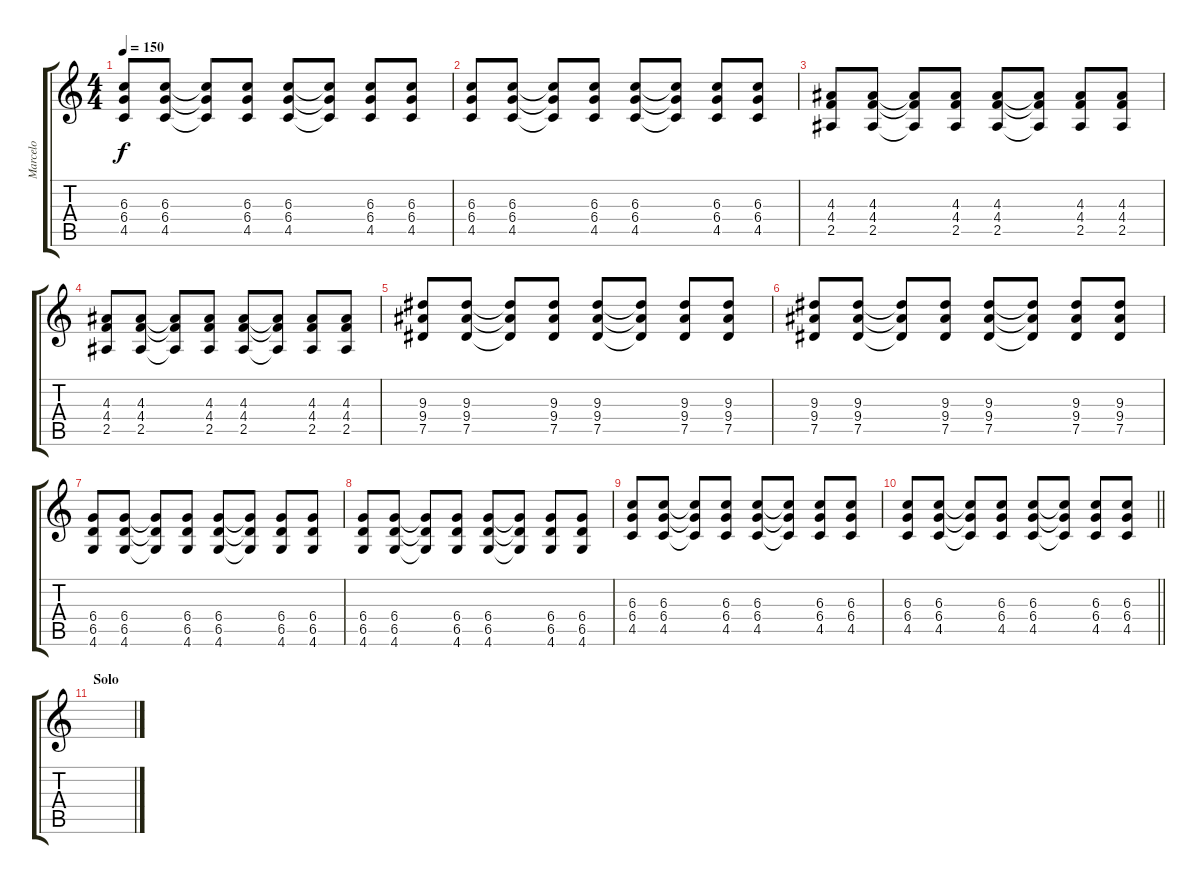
\track ("Marcelo" "Marcelo") {instrument electricguitarjazz}
\staff {score tabs}
\tuning (Eb4 Bb3 Gb3 Db3 Ab2 Eb2) {hide}
\ts (4 4)
\tempo 150
\clef g2
\ks c
(6.3 6.4 4.5).8{dy f} (6.3 6.4 4.5).8 (6.3{t} 6.4{t} 4.5{t}).8 (6.3 6.4 4.5).8 (6.3 6.4 4.5).8 (6.3{t} 6.4{t} 4.5{t}).8 (6.3 6.4 4.5).8 (6.3 6.4 4.5).8 |
(6.3 6.4 4.5).8 (6.3 6.4 4.5).8 (6.3{t} 6.4{t} 4.5{t}).8 (6.3 6.4 4.5).8 (6.3 6.4 4.5).8 (6.3{t} 6.4{t} 4.5{t}).8 (6.3 6.4 4.5).8 (6.3 6.4 4.5).8 |
(4.3 4.4 2.5).8 (4.3 4.4 2.5).8 (4.3{t} 4.4{t} 2.5{t}).8 (4.3 4.4 2.5).8 (4.3 4.4 2.5).8 (4.3{t} 4.4{t} 2.5{t}).8 (4.3 4.4 2.5).8 (4.3 4.4 2.5).8 |
(4.3 4.4 2.5).8 (4.3 4.4 2.5).8 (4.3{t} 4.4{t} 2.5{t}).8 (4.3 4.4 2.5).8 (4.3 4.4 2.5).8 (4.3{t} 4.4{t} 2.5{t}).8 (4.3 4.4 2.5).8 (4.3 4.4 2.5).8 |
(9.3 9.4 7.5).8 (9.3 9.4 7.5).8 (9.3{t} 9.4{t} 7.5{t}).8 (9.3 9.4 7.5).8 (9.3 9.4 7.5).8 (9.3{t} 9.4{t} 7.5{t}).8 (9.3 9.4 7.5).8 (9.3 9.4 7.5).8 |
(9.3 9.4 7.5).8 (9.3 9.4 7.5).8 (9.3{t} 9.4{t} 7.5{t}).8 (9.3 9.4 7.5).8 (9.3 9.4 7.5).8 (9.3{t} 9.4{t} 7.5{t}).8 (9.3 9.4 7.5).8 (9.3 9.4 7.5).8 |
(6.4 6.5 4.6).8 (6.4 6.5 4.6).8 (6.4{t} 6.5{t} 4.6{t}).8 (6.4 6.5 4.6).8 (6.4 6.5 4.6).8 (6.4{t} 6.5{t} 4.6{t}).8 (6.4 6.5 4.6).8 (6.4 6.5 4.6).8 |
(6.4 6.5 4.6).8 (6.4 6.5 4.6).8 (6.4{t} 6.5{t} 4.6{t}).8 (6.4 6.5 4.6).8 (6.4 6.5 4.6).8 (6.4{t} 6.5{t} 4.6{t}).8 (6.4 6.5 4.6).8 (6.4 6.5 4.6).8 |
(6.3 6.4 4.5).8 (6.3 6.4 4.5).8 (6.3{t} 6.4{t} 4.5{t}).8 (6.3 6.4 4.5).8 (6.3 6.4 4.5).8 (6.3{t} 6.4{t} 4.5{t}).8 (6.3 6.4 4.5).8 (6.3 6.4 4.5).8 |
\barLineRight lightlight
(6.3 6.4 4.5).8 (6.3 6.4 4.5).8 (6.3{t} 6.4{t} 4.5{t}).8 (6.3 6.4 4.5).8 (6.3 6.4 4.5).8 (6.3{t} 6.4{t} 4.5{t}).8 (6.3 6.4 4.5).8 (6.3 6.4 4.5).8 |
\section ("" "Solo")
